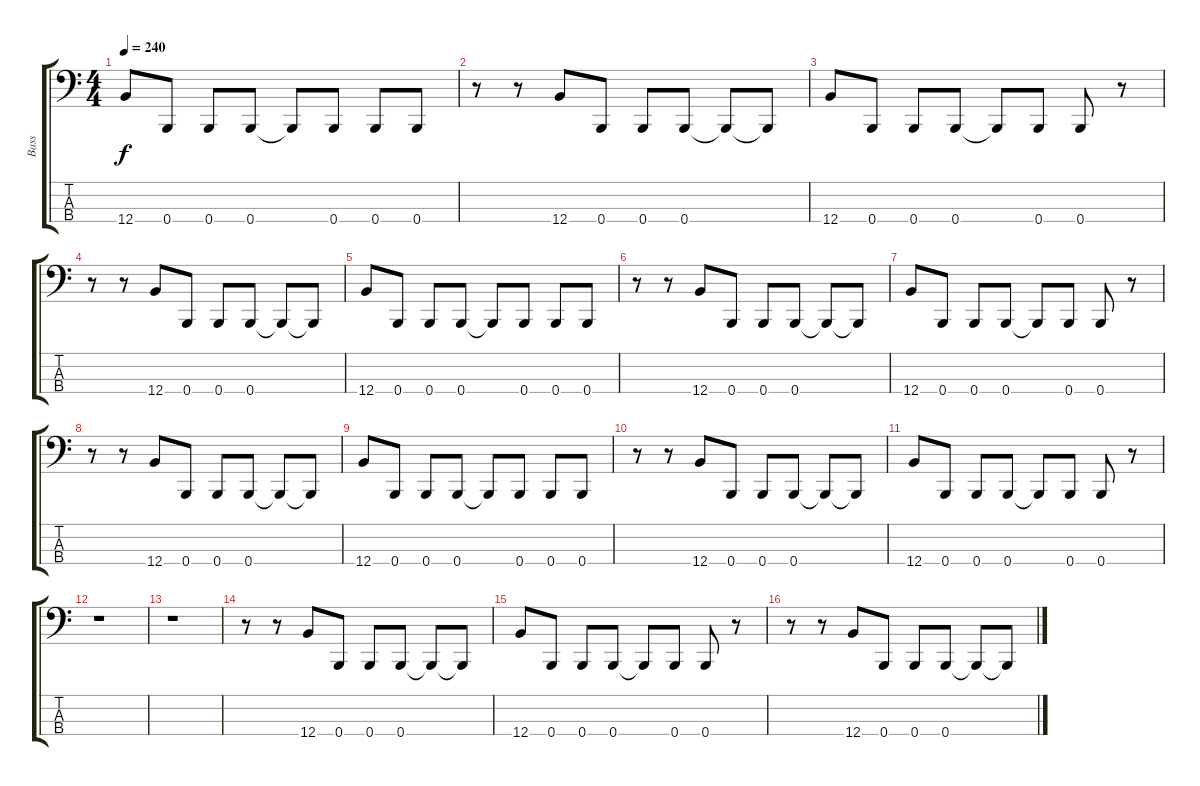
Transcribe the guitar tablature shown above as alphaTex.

\track ("Bass" "Bass") {instrument electricbasspick}
\staff {score tabs}
\tuning (E2 B1 Gb1 B0) {hide}
\ts (4 4)
\tempo 240
\clef f4
\ks c
12.4.8{dy f} 0.4.8 0.4.8 0.4.8 0.4{t}.8 0.4.8 0.4.8 0.4.8 |
r.8 r.8 12.4.8 0.4.8 0.4.8 0.4.8 0.4{t}.8 0.4{t}.8 |
12.4.8 0.4.8 0.4.8 0.4.8 0.4{t}.8 0.4.8 0.4.8 r.8 |
r.8 r.8 12.4.8 0.4.8 0.4.8 0.4.8 0.4{t}.8 0.4{t}.8 |
12.4.8 0.4.8 0.4.8 0.4.8 0.4{t}.8 0.4.8 0.4.8 0.4.8 |
r.8 r.8 12.4.8 0.4.8 0.4.8 0.4.8 0.4{t}.8 0.4{t}.8 |
12.4.8 0.4.8 0.4.8 0.4.8 0.4{t}.8 0.4.8 0.4.8 r.8 |
r.8 r.8 12.4.8 0.4.8 0.4.8 0.4.8 0.4{t}.8 0.4{t}.8 |
12.4.8 0.4.8 0.4.8 0.4.8 0.4{t}.8 0.4.8 0.4.8 0.4.8 |
r.8 r.8 12.4.8 0.4.8 0.4.8 0.4.8 0.4{t}.8 0.4{t}.8 |
12.4.8 0.4.8 0.4.8 0.4.8 0.4{t}.8 0.4.8 0.4.8 r.8 |
r.1 |
r.1 |
r.8 r.8 12.4.8 0.4.8 0.4.8 0.4.8 0.4{t}.8 0.4{t}.8 |
12.4.8 0.4.8 0.4.8 0.4.8 0.4{t}.8 0.4.8 0.4.8 r.8 |
r.8 r.8 12.4.8 0.4.8 0.4.8 0.4.8 0.4{t}.8 0.4{t}.8
